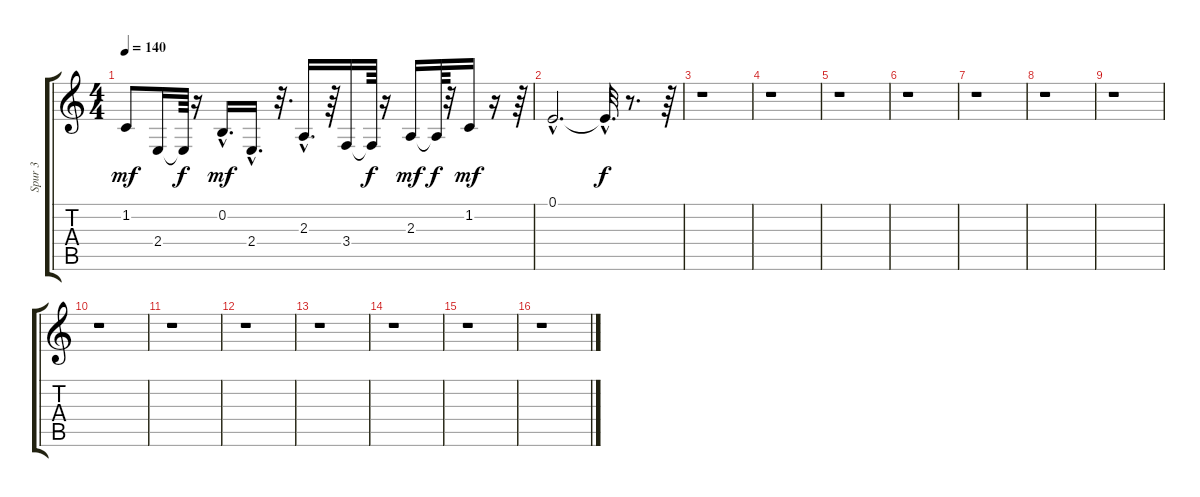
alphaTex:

\track ("Spur 3" "Spur 3") {instrument lead8bassandlead}
\staff {score tabs}
\tuning (E4 B3 G3 D3 A2 E2) {hide}
\ts (4 4)
\tempo 140
\clef g2
\ks c
1.2.8{dy mf} 2.4.16 2.4{t}.64{dy f} r.16 0.2{hac}.16{d dy mf} 2.4{hac}.16{d} r.32{d} 2.3{hac}.16{d} r.64 3.4.16 3.4{t}.64{dy f} r.16 2.3.16{dy mf} 2.3{t}.64{dy f} r.32 1.2.16{dy mf} r.16 r.64 |
0.1{hac}.2{d} 0.1{hac t}.32{d dy f} r.8{d} r.64 |
r.1 |
r.1 |
r.1 |
r.1 |
r.1 |
r.1 |
r.1 |
r.1 |
r.1 |
r.1 |
r.1 |
r.1 |
r.1 |
r.1
